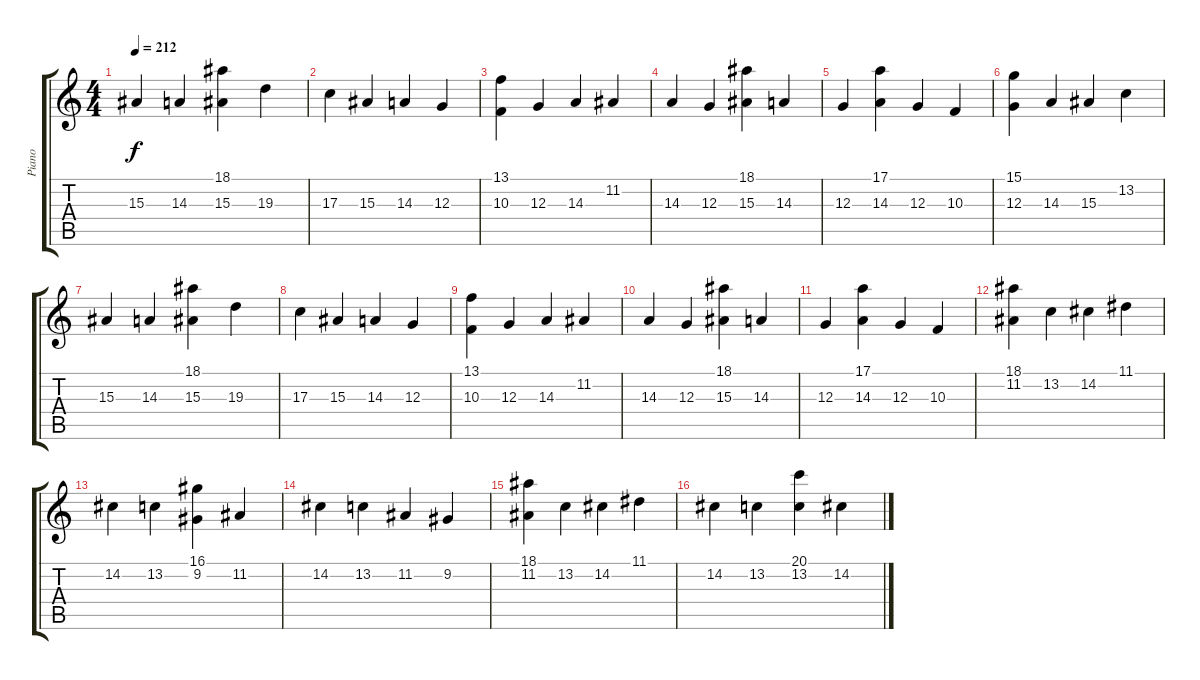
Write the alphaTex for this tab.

\track ("Piano" "Piano") {instrument brightacousticpiano}
\staff {score tabs}
\tuning (E4 B3 G3 D3 A2 E2) {hide}
\ts (4 4)
\tempo 212
\clef g2
\ks c
15.3.4{dy f} 14.3.4 (18.1 15.3).4 19.3.4 |
17.3.4 15.3.4 14.3.4 12.3.4 |
(13.1 10.3).4 12.3.4 14.3.4 11.2.4 |
14.3.4 12.3.4 (18.1 15.3).4 14.3.4 |
12.3.4 (17.1 14.3).4 12.3.4 10.3.4 |
(15.1 12.3).4 14.3.4 15.3.4 13.2.4 |
15.3.4 14.3.4 (18.1 15.3).4 19.3.4 |
17.3.4 15.3.4 14.3.4 12.3.4 |
(13.1 10.3).4 12.3.4 14.3.4 11.2.4 |
14.3.4 12.3.4 (18.1 15.3).4 14.3.4 |
12.3.4 (17.1 14.3).4 12.3.4 10.3.4 |
(18.1 11.2).4 13.2.4 14.2.4 11.1.4 |
14.2.4 13.2.4 (16.1 9.2).4 11.2.4 |
14.2.4 13.2.4 11.2.4 9.2.4 |
(18.1 11.2).4 13.2.4 14.2.4 11.1.4 |
14.2.4 13.2.4 (20.1 13.2).4 14.2.4
